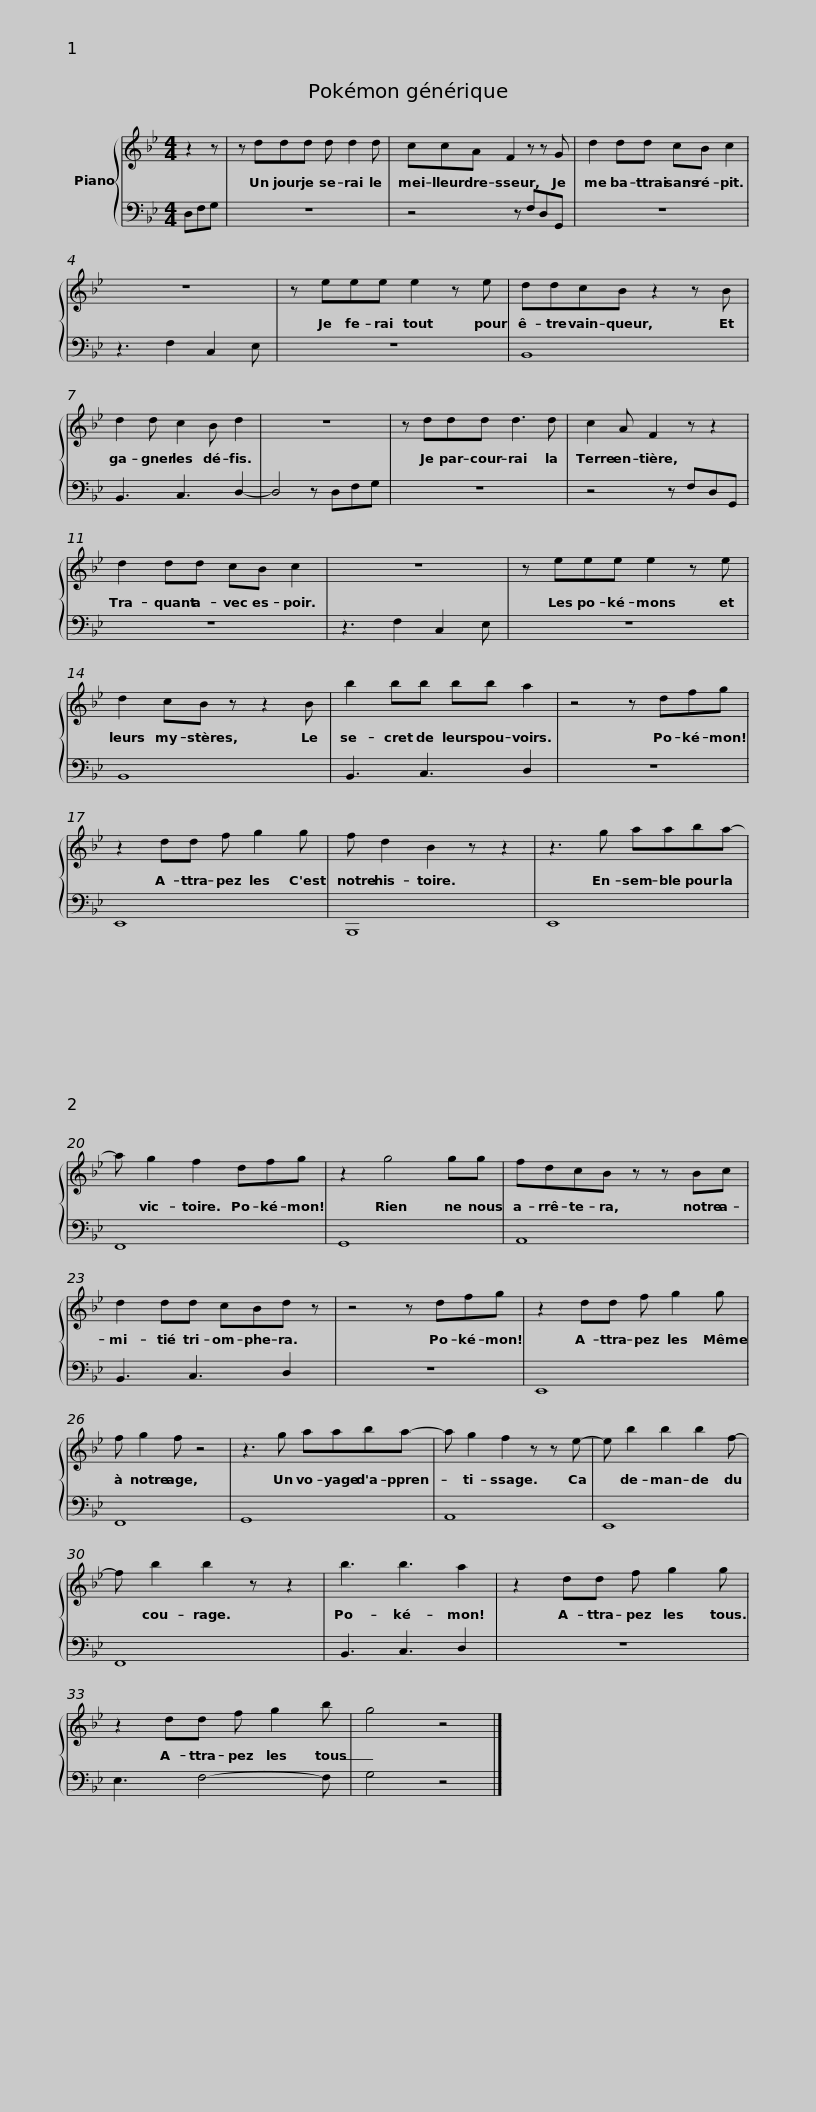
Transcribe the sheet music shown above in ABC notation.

X:1
%%score { 1 | 2 }
L:1/8
M:4/4
I:linebreak $
K:Bb
V:1 treble
V:2 bass
V:1
 z2 z | z ddd d d2 d | ccA F2 z z G | d2 dd cB c2 | z8 |$ %5
 z eee e2 z e | ddcB z2 z B | d2 d c2 B d2 | z8 | z ddd d3 d |$ %10
 c2 A F2 z z2 | d2 dd cB c2 | z8 | z eee e2 z e |$ d2 cB z z2 B | %15
 b2 bb bb a2 | z4 z dfg | z2 dd f g2 g |$ f d2 B2 z z2 | z3 g aaba- | %20
 a g2 f2 dfg | z2 g4 gg |$ fdcB z z Bc | d2 dd cBd z | z4 z dfg | %25
 z2 dd f g2 g |$ f g2 f z4 | z3 g aaba- | a g2 f2 z z e- | e b2 b2 b2 f- | %30
 f b2 b2 z z2 |$ b3 b3 a2 | z2 dd f g2 g | z2 dd f g2 b | g4 z4 |] %35
V:2
 D,F,G, | z8 | z4 z F,D,G,, | z8 | z3 F,2 C,2 E, |$ %5
 z8 | B,,8 | B,,3 C,3 D,2- | D,4 z D,F,G, | z8 |$ %10
 z4 z F,D,G,, | z8 | z3 F,2 C,2 E, | z8 |$ B,,8 | %15
 B,,3 C,3 D,2 | z8 | E,,8 |$ B,,,8 | E,,8 | %20
 F,,8 | G,,8 |$ A,,8 | B,,3 C,3 D,2 | z8 | %25
 E,,8 |$ F,,8 | G,,8 | A,,8 | E,,8 | %30
 F,,8 |$ B,,3 C,3 D,2 | z8 | E,3 F,4- F, | G,4 z4 |] %35
